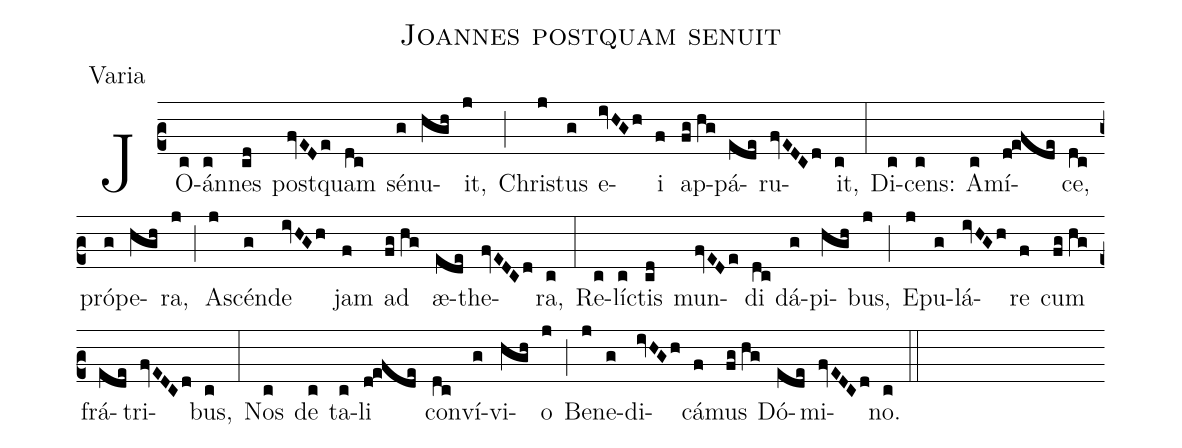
name:Joannes postquam senuit;
office-part:Varia;
%%
(c2)JO(c)án(c)nes(cd) post(fvEDe)quam(dc) sé(g)nu(hgh)it,(j) (;) Chri(j)stus(g) e(ivHGh)i(f) ap(fg//hg)pá(ede)ru(fvEDCd)it,(c) (:) Di(c)cens:(c) A(c)mí(d!efde)ce,(dc) pró(g)pe(hgh)ra,(j) (;) A(j)scén(g)de(ivHGh) jam(f) ad(fg//hg) æ(ede)the(fvEDCd)ra,(c) (:) Re(c)lí(c)ctis(cd) mun(fvEDe)di(dc) dá(g)pi(hgh)bus,(j) (;) E(j)pu(g)lá(ivHGh)re(f) cum(fg//hg) frá(ede)tri(fvEDCd)bus,(c) (:) Nos(c) de(c) ta(c)li(d!efde) con(dc)ví(g)vi(hgh)o(j) (;) Be(j)ne(g)di(ivHGh)cá(f)mus(fg//hg) Dó(ede)mi(fvEDCd)no.(c) (::)
